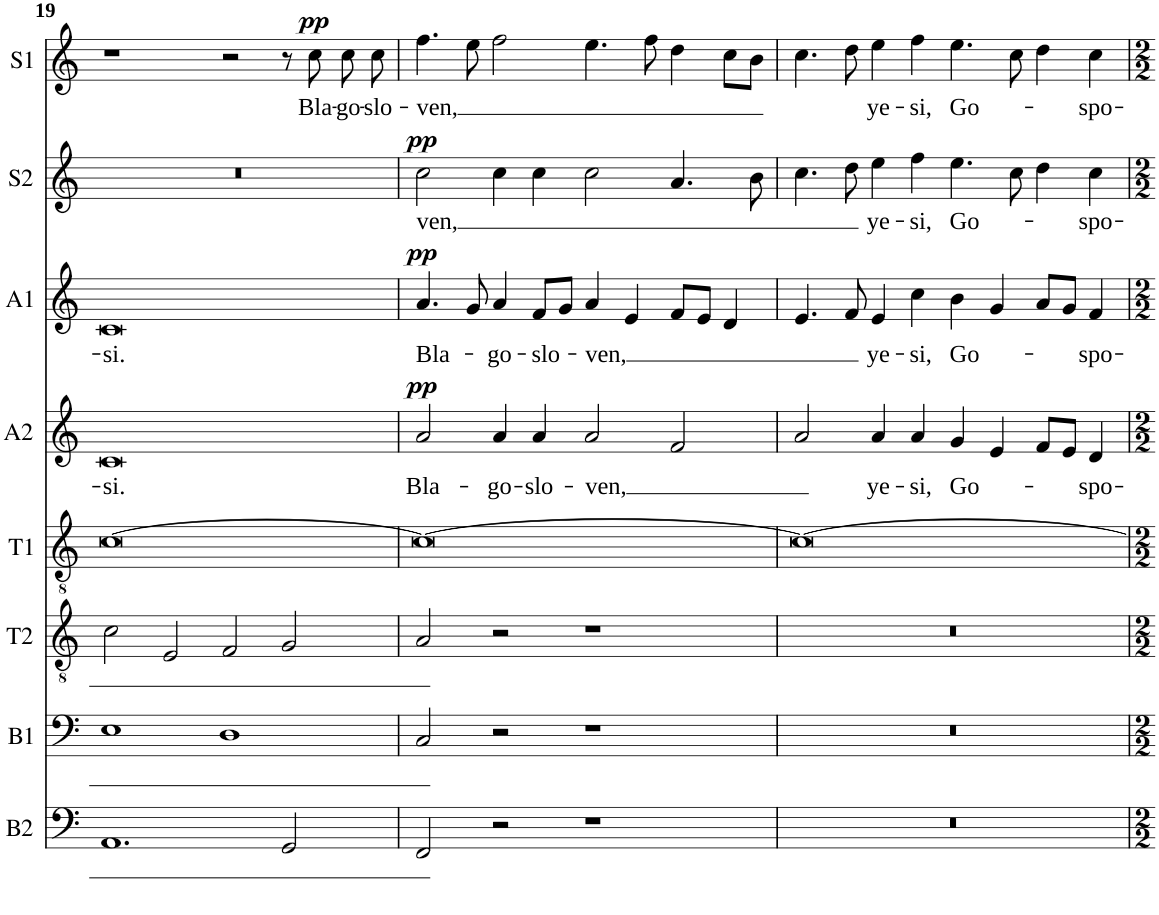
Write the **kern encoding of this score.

**kern	**kern	**kern	**kern	**kern	**text	**dynam	**kern	**text	**dynam	**kern	**text	**dynam	**kern	**text	**dynam
*part8	*part7	*part6	*part5	*part4	*part4	*part4	*part3	*part3	*part3	*part2	*part2	*part2	*part1	*part1	*part1
*staff8	*staff7	*staff6	*staff5	*staff4	*staff4	*staff4	*staff3	*staff3	*staff3	*staff2	*staff2	*staff2	*staff1	*staff1	*staff1
*I"Bass 2	*I"Bass 1	*I"Ténor 2	*I"Ténor 1	*I"Alto 2	*	*	*I"Alto 1	*	*	*I"Soprano 2	*	*	*I"Soprano 1	*	*
*I'B2	*I'B1	*I'T2	*I'T1	*I'A2	*	*	*I'A1	*	*	*I'S2	*	*	*I'S1	*	*
!!LO:PB:g=z
*clefF4	*clefF4	*clefGv2	*clefGv2	*clefG2	*	*	*clefG2	*	*	*clefG2	*	*	*clefG2	*	*
*k[]	*k[]	*k[]	*k[]	*k[]	*	*	*k[]	*	*	*k[]	*	*	*k[]	*	*
*M4/2	*M4/2	*M4/2	*M4/2	*M4/2	*	*	*M4/2	*	*	*M4/2	*	*	*M4/2	*	*
=19	=19	=19	=19	=19	=19	=19	=19	=19	=19	=19	=19	=19	=19	=19	=19
!	!	!	!	!	!LO:LY:b	!	!	!LO:LY:b	!	!	!	!	!	!	!
1.AA	1E	2c\	[0c	0c	-si.	.	0c	-si.	.	0r	.	.	1r	.	.
.	.	2E/	.	.	.	.	.	.	.	.	.	.	.	.	.
.	1D	2F/	.	.	.	.	.	.	.	.	.	.	2r	.	.
2GG/	.	2G/	.	.	.	.	.	.	.	.	.	.	8r	.	.
!	!	!	!	!	!	!	!	!	!	!	!	!	!	!LO:LY:b	!LO:DY:a
.	.	.	.	.	.	.	.	.	.	.	.	.	8cc\	Bla-	pp
!	!	!	!	!	!	!	!	!	!	!	!	!	!	!LO:LY:b	!
.	.	.	.	.	.	.	.	.	.	.	.	.	8cc\	-go-	.
!	!	!	!	!	!	!	!	!	!	!	!	!	!	!LO:LY:b	!
.	.	.	.	.	.	.	.	.	.	.	.	.	8cc\	-slo-	.
=20	=20	=20	=20	=20	=20	=20	=20	=20	=20	=20	=20	=20	=20	=20	=20
!	!	!	!	!	!LO:LY:b	!LO:DY:a	!	!LO:LY:b	!LO:DY:a	!	!LO:LY:b	!LO:DY:a	!	!LO:LY:b	!
2FF/	2C/	2A/	0c_	2a/	Bla-	pp	4.a/	Bla-	pp	2cc\	ven,	pp	4.ff\	-ven,	.
.	.	.	.	.	.	.	8g/	.	.	.	.	.	8ee\	.	.
!	!	!	!	!	!LO:LY:b	!	!	!LO:LY:b	!	!	!	!	!	!	!
2r	2r	2r	.	4a/	-go-	.	4a/	-go-	.	4cc\	.	.	2ff\	.	.
!	!	!	!	!	!LO:LY:b	!	!	!LO:LY:b	!	!	!	!	!	!	!
.	.	.	.	4a/	-slo-	.	8f/L	-slo-	.	4cc\	.	.	.	.	.
.	.	.	.	.	.	.	8g/J	.	.	.	.	.	.	.	.
!	!	!	!	!	!LO:LY:b	!	!	!LO:LY:b	!	!	!	!	!	!	!
1r	1r	1r	.	2a/	-ven,	.	4a/	-ven,	.	2cc\	.	.	4.ee\	.	.
.	.	.	.	.	.	.	4e/	.	.	.	.	.	.	.	.
.	.	.	.	.	.	.	.	.	.	.	.	.	8ff\	.	.
.	.	.	.	2f/	.	.	8f/L	.	.	4.a/	.	.	4dd\	.	.
.	.	.	.	.	.	.	8e/J	.	.	.	.	.	.	.	.
.	.	.	.	.	.	.	4d/	.	.	.	.	.	8cc\L	.	.
.	.	.	.	.	.	.	.	.	.	8b\	.	.	8b\J	.	.
=21	=21	=21	=21	=21	=21	=21	=21	=21	=21	=21	=21	=21	=21	=21	=21
0r	0r	0r	0c_	2a/	.	.	4.e/	.	.	4.cc\	.	.	4.cc\	.	.
.	.	.	.	.	.	.	8f/	.	.	8dd\	.	.	8dd\	.	.
!	!	!	!	!	!LO:LY:b	!	!	!LO:LY:b	!	!	!LO:LY:b	!	!	!LO:LY:b	!
.	.	.	.	4a/	ye-	.	4e/	ye-	.	4ee\	ye-	.	4ee\	ye-	.
!	!	!	!	!	!LO:LY:b	!	!	!LO:LY:b	!	!	!LO:LY:b	!	!	!LO:LY:b	!
.	.	.	.	4a/	-si,	.	4cc\	-si,	.	4ff\	-si,	.	4ff\	-si,	.
!	!	!	!	!	!LO:LY:b	!	!	!LO:LY:b	!	!	!LO:LY:b	!	!	!LO:LY:b	!
.	.	.	.	4g/	Go-	.	4b\	Go-	.	4.ee\	Go-	.	4.ee\	Go-	.
.	.	.	.	4e/	.	.	4g/	.	.	.	.	.	.	.	.
.	.	.	.	.	.	.	.	.	.	8cc\	.	.	8cc\	.	.
.	.	.	.	8f/L	.	.	8a/L	.	.	4dd\	.	.	4dd\	.	.
.	.	.	.	8e/J	.	.	8g/J	.	.	.	.	.	.	.	.
!	!	!	!	!	!LO:LY:b	!	!	!LO:LY:b	!	!	!LO:LY:b	!	!	!LO:LY:b	!
.	.	.	.	4d/	-spo-	.	4f/	-spo-	.	4cc\	-spo-	.	4cc\	-spo-	.
=	=	=	=	=	=	=	=	=	=	=	=	=	=	=	=
*-	*-	*-	*-	*-	*-	*-	*-	*-	*-	*-	*-	*-	*-	*-	*-
